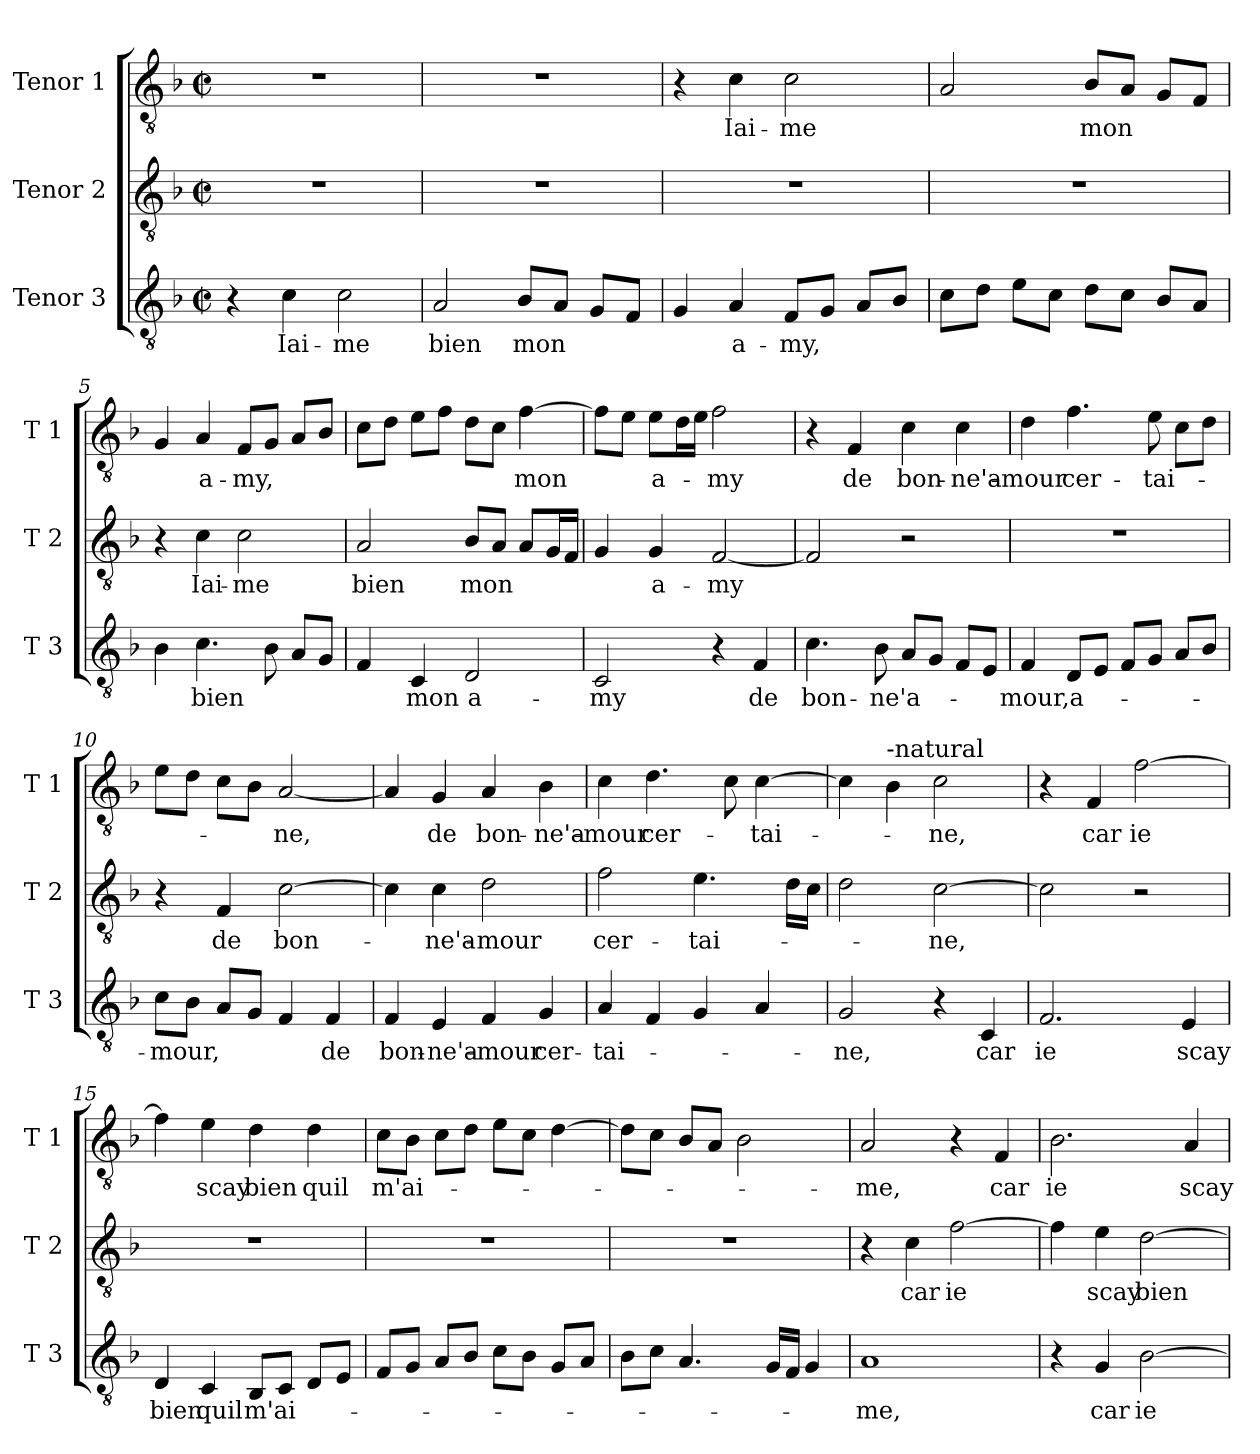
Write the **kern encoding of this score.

**kern	**text	**kern	**text	**kern	**text
*part3	*part3	*part2	*part2	*part1	*part1
*staff3	*staff3	*staff2	*staff2	*staff1	*staff1
*I"Tenor 3	*	*I"Tenor 2	*	*I"Tenor 1	*
*I'T 3	*	*I'T 2	*	*I'T 1	*
*clefGv2	*	*clefGv2	*	*clefGv2	*
*k[b-]	*	*k[b-]	*	*k[b-]	*
*F:	*	*F:	*	*F:	*
*M2/2	*	*M2/2	*	*M2/2	*
*met(c|)	*	*met(c|)	*	*met(c|)	*
=1	=1	=1	=1	=1	=1
4r	.	1r	.	1r	.
!	!LO:LY:b	!	!	!	!
4c\	Iai-	.	.	.	.
!	!LO:LY:b	!	!	!	!
2c\	-me	.	.	.	.
=2	=2	=2	=2	=2	=2
!	!LO:LY:b	!	!	!	!
2A/	bien	1r	.	1r	.
!	!LO:LY:b	!	!	!	!
8B-/L	mon	.	.	.	.
8A/J	.	.	.	.	.
8G/L	.	.	.	.	.
8F/J	.	.	.	.	.
=3	=3	=3	=3	=3	=3
4G/	.	1r	.	4r	.
!	!LO:LY:b	!	!	!	!LO:LY:b
4A/	a-	.	.	4c\	Iai-
!	!LO:LY:b	!	!	!	!LO:LY:b
8F/L	-my,	.	.	2c\	-me
8G/J	.	.	.	.	.
8A/L	.	.	.	.	.
8B-/J	.	.	.	.	.
=4	=4	=4	=4	=4	=4
8c\L	.	1r	.	2A/	.
8d\J	.	.	.	.	.
8e\L	.	.	.	.	.
8c\J	.	.	.	.	.
!	!	!	!	!	!LO:LY:b
8d\L	.	.	.	8B-/L	mon
8c\J	.	.	.	8A/J	.
8B-/L	.	.	.	8G/L	.
8A/J	.	.	.	8F/J	.
=5	=5	=5	=5	=5	=5
4B-\	.	4r	.	4G/	.
!	!LO:LY:b	!	!LO:LY:b	!	!LO:LY:b
4.c\	bien	4c\	Iai-	4A/	a-
!	!	!	!LO:LY:b	!	!LO:LY:b
.	.	2c\	-me	8F/L	-my,
8B-\	.	.	.	8G/J	.
8A/L	.	.	.	8A/L	.
8G/J	.	.	.	8B-/J	.
!!LO:LB:g=z
=6	=6	=6	=6	=6	=6
!	!	!	!LO:LY:b	!	!
4F/	.	2A/	bien	8c\L	.
.	.	.	.	8d\J	.
!	!LO:LY:b	!	!	!	!
4C/	mon	.	.	8e\L	.
.	.	.	.	8f\J	.
!	!LO:LY:b	!	!LO:LY:b	!	!
2D/	a-	8B-/L	mon	8d\L	.
.	.	8A/J	.	8c\J	.
!	!	!	!	!	!LO:LY:b
.	.	8A/L	.	[4f\	mon
.	.	16G/L	.	.	.
.	.	16F/JJ	.	.	.
=7	=7	=7	=7	=7	=7
!	!LO:LY:b	!	!	!	!
2C/	-my	4G/	.	8f\L]	.
.	.	.	.	8e\J	.
!	!	!	!LO:LY:b	!	!LO:LY:b
.	.	4G/	a-	8e\L	a-
.	.	.	.	16d\L	.
.	.	.	.	16e\JJ	.
!	!	!	!LO:LY:b	!	!LO:LY:b
4r	.	[2F/	-my	2f\	-my
!	!LO:LY:b	!	!	!	!
4F/	de	.	.	.	.
=8	=8	=8	=8	=8	=8
!	!LO:LY:b	!	!	!	!
4.c\	bon-	2F/]	.	4r	.
!	!	!	!	!	!LO:LY:b
.	.	.	.	4F/	de
!	!LO:LY:b	!	!	!	!
8B-\	-ne'a-	.	.	.	.
!	!	!	!	!	!LO:LY:b
8A/L	.	2r	.	4c\	bon-
8G/J	.	.	.	.	.
!	!	!	!	!	!LO:LY:b
8F/L	.	.	.	4c\	-ne'a-
8E/J	.	.	.	.	.
=9	=9	=9	=9	=9	=9
!	!LO:LY:b	!	!	!	!LO:LY:b
4F/	-mour,	1r	.	4d\	-mour
!	!LO:LY:b	!	!	!	!LO:LY:b
8D/L	a-	.	.	4.f\	cer-
8E/J	.	.	.	.	.
8F/L	.	.	.	.	.
!	!	!	!	!	!LO:LY:b
8G/J	.	.	.	8e\	-tai-
8A/L	.	.	.	8c\L	.
8B-/J	.	.	.	8d\J	.
=10	=10	=10	=10	=10	=10
!	!LO:LY:b	!	!	!	!
8c\L	-mour,	4r	.	8e\L	.
8B-\J	.	.	.	8d\J	.
!	!	!	!LO:LY:b	!	!
8A/L	.	4F/	de	8c\L	.
8G/J	.	.	.	8B-\J	.
!	!	!	!LO:LY:b	!	!LO:LY:b
4F/	.	[2c\	bon-	[2A/	-ne,
!	!LO:LY:b	!	!	!	!
4F/	de	.	.	.	.
=11	=11	=11	=11	=11	=11
!	!LO:LY:b	!	!	!	!
4F/	bon-	4c\]	.	4A/]	.
!	!LO:LY:b	!	!LO:LY:b	!	!LO:LY:b
4E/	-ne'a-	4c\	-ne'a-	4G/	de
!	!LO:LY:b	!	!LO:LY:b	!	!LO:LY:b
4F/	-mour	2d\	-mour	4A/	bon-
!	!LO:LY:b	!	!	!	!LO:LY:b
4G/	cer-	.	.	4B-\	-ne'a-
!!LO:LB:g=z
=12	=12	=12	=12	=12	=12
!	!LO:LY:b	!	!LO:LY:b	!	!LO:LY:b
4A/	-tai-	2f\	cer-	4c\	-mour
!	!	!	!	!	!LO:LY:b
4F/	.	.	.	4.d\	cer-
!	!	!	!LO:LY:b	!	!
4G/	.	4.e\	-tai-	.	.
.	.	.	.	8c\	.
!	!	!	!	!	!LO:LY:b
4A/	.	.	.	[4c\	-tai-
.	.	16d\LL	.	.	.
.	.	16c\JJ	.	.	.
=13	=13	=13	=13	=13	=13
!	!LO:LY:b	!	!	!	!
2G/	-ne,	2d\	.	4c\]	.
!	!	!	!	!LO:TX:a:t=-natural	!
.	.	.	.	4B-\	.
!	!	!	!LO:LY:b	!	!LO:LY:b
4r	.	[2c\	-ne,	2c\	-ne,
!	!LO:LY:b	!	!	!	!
4C/	car	.	.	.	.
=14	=14	=14	=14	=14	=14
!	!LO:LY:b	!	!	!	!
2.F/	ie	2c\]	.	4r	.
!	!	!	!	!	!LO:LY:b
.	.	.	.	4F/	car
!	!	!	!	!	!LO:LY:b
.	.	2r	.	[2f\	ie
!	!LO:LY:b	!	!	!	!
4E/	scay	.	.	.	.
=15	=15	=15	=15	=15	=15
!	!LO:LY:b	!	!	!	!
4D/	bien	1r	.	4f\]	.
!	!LO:LY:b	!	!	!	!LO:LY:b
4C/	quil	.	.	4e\	scay
!	!LO:LY:b	!	!	!	!LO:LY:b
8BB-/L	m'ai-	.	.	4d\	bien
8C/J	.	.	.	.	.
!	!	!	!	!	!LO:LY:b
8D/L	.	.	.	4d\	quil
8E/J	.	.	.	.	.
=16	=16	=16	=16	=16	=16
!	!	!	!	!	!LO:LY:b
8F/L	.	1r	.	8c\L	m'ai-
8G/J	.	.	.	8B-\J	.
8A/L	.	.	.	8c\L	.
8B-/J	.	.	.	8d\J	.
8c\L	.	.	.	8e\L	.
8B-\J	.	.	.	8c\J	.
8G/L	.	.	.	[4d\	.
8A/J	.	.	.	.	.
=17	=17	=17	=17	=17	=17
8B-\L	.	1r	.	8d\L]	.
8c\J	.	.	.	8c\J	.
4.A/	.	.	.	8B-/L	.
.	.	.	.	8A/J	.
.	.	.	.	2B-\	.
16G/LL	.	.	.	.	.
16F/JJ	.	.	.	.	.
4G/	.	.	.	.	.
!!LO:PB:g=z
=18	=18	=18	=18	=18	=18
!	!LO:LY:b	!	!	!	!LO:LY:b
1A	-me,	4r	.	2A/	-me,
!	!	!	!LO:LY:b	!	!
.	.	4c\	car	.	.
!	!	!	!LO:LY:b	!	!
.	.	[2f\	ie	4r	.
!	!	!	!	!	!LO:LY:b
.	.	.	.	4F/	car
=19	=19	=19	=19	=19	=19
!	!	!	!	!	!LO:LY:b
4r	.	4f\]	.	2.B-\	ie
!	!LO:LY:b	!	!LO:LY:b	!	!
4G/	car	4e\	scay	.	.
!	!LO:LY:b	!	!LO:LY:b	!	!
[2B-\	ie	[2d\	bien	.	.
!	!	!	!	!	!LO:LY:b
.	.	.	.	4A/	scay
=	=	=	=	=	=
*-	*-	*-	*-	*-	*-
